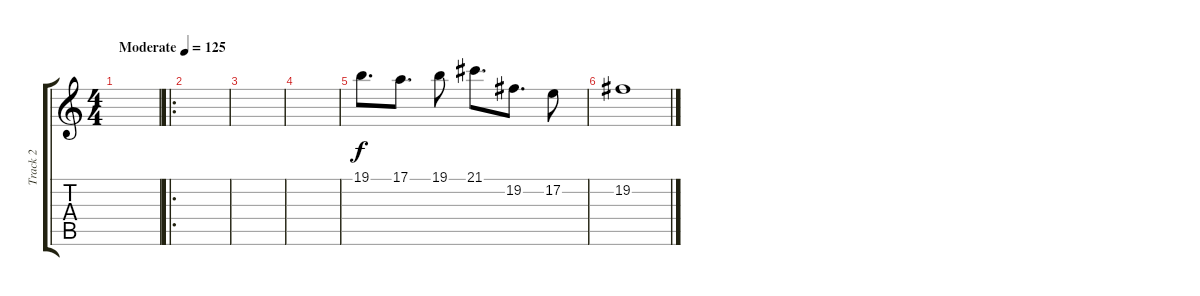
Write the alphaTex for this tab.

\track ("Track 2" "Track 2") {instrument tremolostrings}
\staff {score tabs}
\tuning (E4 B3 G3 D3 A2 E2) {hide}
\ts (4 4)
\tempo (125 "Moderate")
\clef g2
\ks c
|
\ro
|
|
|
19.1.8{d volume 13} 17.1.8{d} 19.1.8 21.1.8{d} 19.2.8{d} 17.2.8 |
19.2.1{volume 0}
